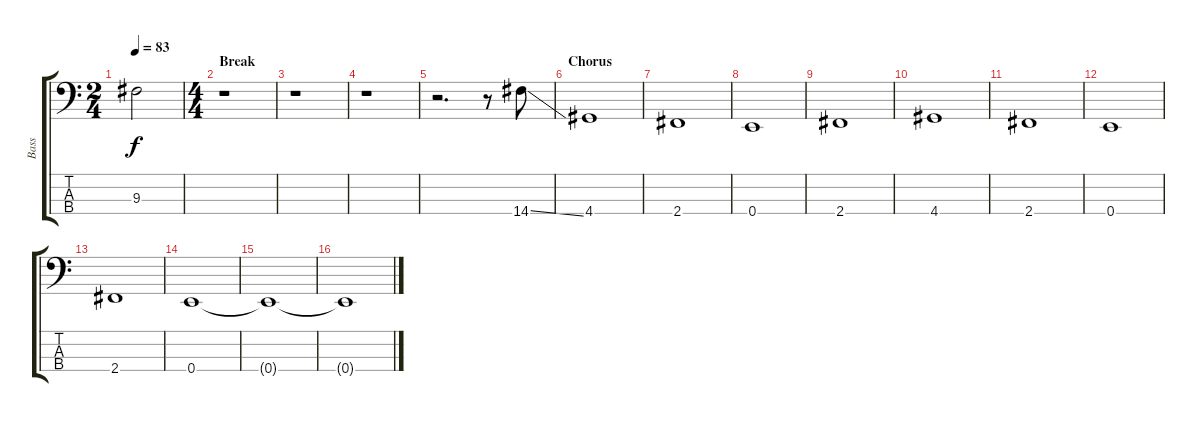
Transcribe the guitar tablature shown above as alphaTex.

\track ("Bass" "Bass") {instrument electricbassfinger}
\staff {score tabs}
\tuning (G2 D2 A1 E1) {hide}
\ts (2 4)
\tempo 83
\clef f4
\ks c
9.3{t}.2{dy f} |
\ts (4 4)
\section ("" "Break")
r.1 |
r.1 |
r.1 |
r.2{d} r.8 14.4{ss}.8 |
\section ("" "Chorus")
4.4.1 |
2.4.1 |
0.4.1 |
2.4.1 |
4.4.1 |
2.4.1 |
0.4.1 |
2.4.1 |
0.4.1 |
0.4{t}.1 |
0.4{t}.1
